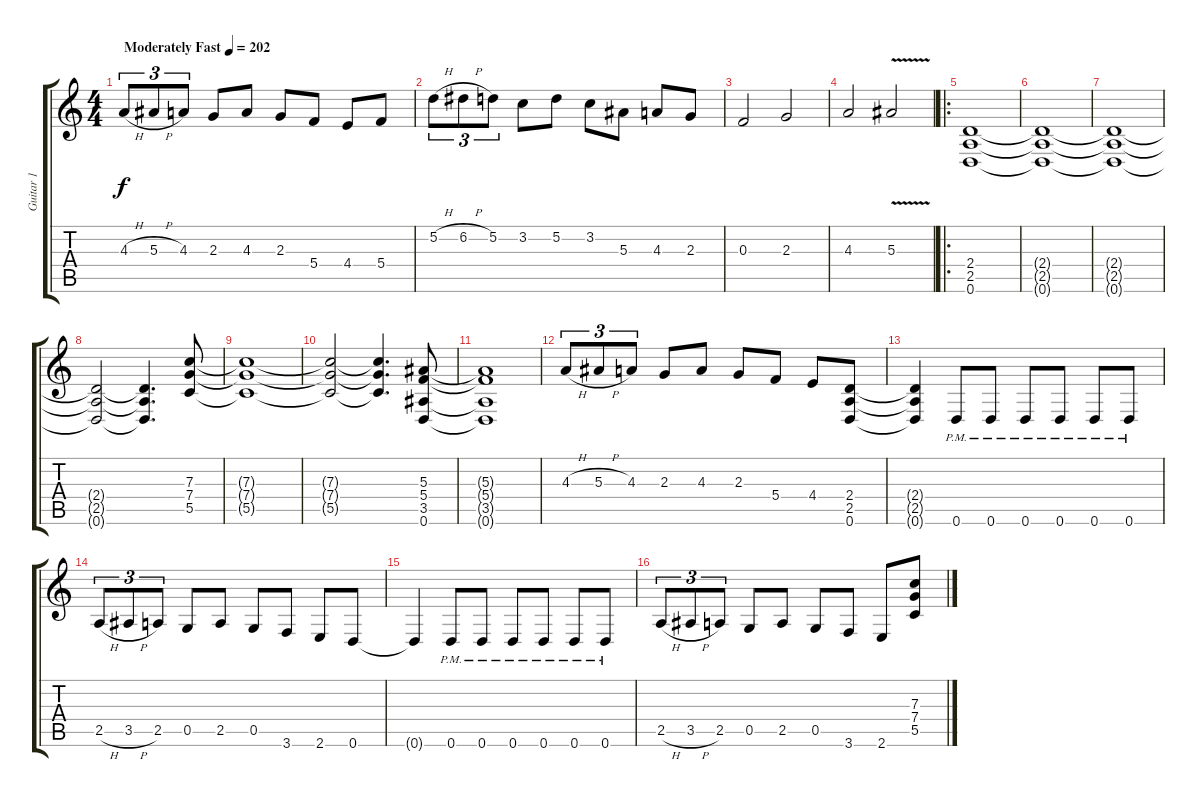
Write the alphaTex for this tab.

\track ("Guitar 1" "Guitar 1") {instrument distortionguitar}
\staff {score tabs}
\tuning (D4 A3 F3 C3 G2 D2) {hide}
\ts (4 4)
\tempo (202 "Moderately Fast")
\clef g2
\ks c
4.3{h}.8{tu (3 2) dy f instrument distortionguitar} 5.3{h}.8{tu (3 2)} 4.3.8{tu (3 2)} 2.3.8 4.3.8 2.3.8 5.4.8 4.4.8 5.4.8 |
5.2{h}.8{tu (3 2)} 6.2{h}.8{tu (3 2)} 5.2.8{tu (3 2)} 3.2.8 5.2.8 3.2.8 5.3.8 4.3.8 2.3.8 |
0.3.2 2.3.2 |
4.3.2 5.3{v}.2 |
\ro
(2.4 2.5 0.6).1 |
(2.4{t} 2.5{t} 0.6{t}).1 |
(2.4{t} 2.5{t} 0.6{t}).1 |
(2.4{t} 2.5{t} 0.6{t}).2 (2.4{t} 2.5{t} 0.6{t}).4{d} (7.3 7.4 5.5).8 |
(7.3{t} 7.4{t} 5.5{t}).1 |
(7.3{t} 7.4{t} 5.5{t}).2 (7.3{t} 7.4{t} 5.5{t}).4{d} (5.3 5.4 3.5 0.6).8 |
(5.3{t} 5.4{t} 3.5{t} 0.6{t}).1 |
4.3{h}.8{tu (3 2)} 5.3{h}.8{tu (3 2)} 4.3.8{tu (3 2)} 2.3.8 4.3.8 2.3.8 5.4.8 4.4.8 (2.4 2.5 0.6).8 |
(2.4{t} 2.5{t} 0.6{t}).4 0.6{pm}.8 0.6{pm}.8 0.6{pm}.8 0.6{pm}.8 0.6{pm}.8 0.6{pm}.8 |
2.5{h}.8{tu (3 2)} 3.5{h}.8{tu (3 2)} 2.5.8{tu (3 2)} 0.5.8 2.5.8 0.5.8 3.6.8 2.6.8 0.6.8 |
0.6{t}.4 0.6{pm}.8 0.6{pm}.8 0.6{pm}.8 0.6{pm}.8 0.6{pm}.8 0.6{pm}.8 |
2.5{h}.8{tu (3 2)} 3.5{h}.8{tu (3 2)} 2.5.8{tu (3 2)} 0.5.8 2.5.8 0.5.8 3.6.8 2.6.8 (7.3 7.4 5.5).8
